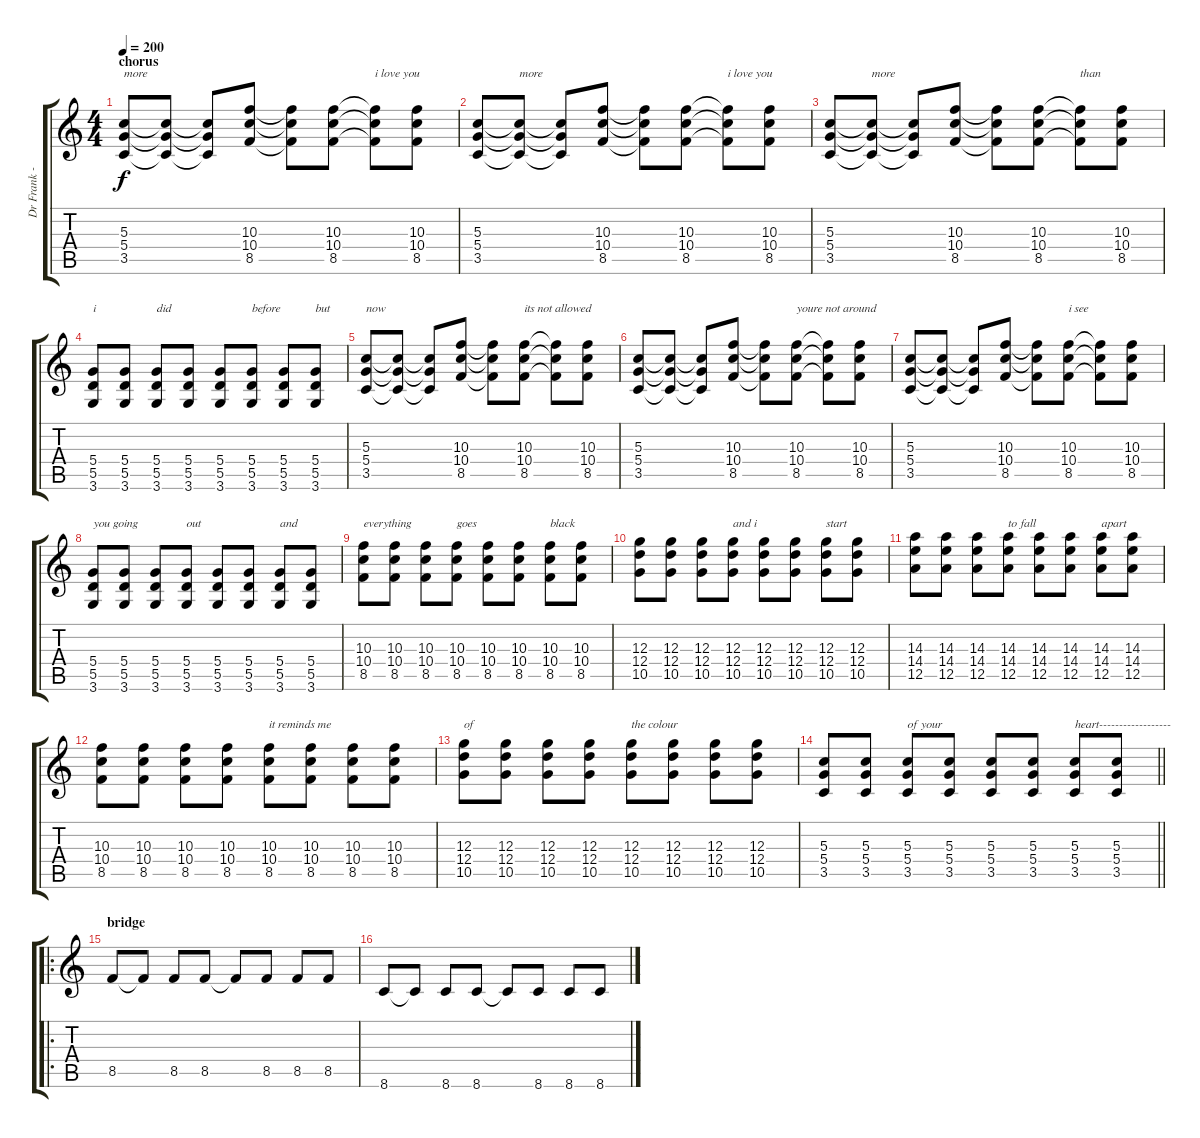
\track ("Dr Frank - Guitar, Vocals" "Dr Frank -") {instrument distortionguitar}
\staff {score tabs}
\tuning (E4 B3 G3 D3 A2 E2) {hide}
\ts (4 4)
\section ("" "chorus")
\tempo 200
\clef g2
\ks c
(5.3 5.4 3.5).8{txt "more" dy f} (5.3{t} 5.4{t} 3.5{t}).8 (5.3{t} 5.4{t} 3.5{t}).8 (10.3 10.4 8.5).8 (10.3{t} 10.4{t} 8.5{t}).8 (10.3 10.4 8.5).8 (10.3{t} 10.4{t} 8.5{t}).8{txt "i love you "} (10.3 10.4 8.5).8 |
(5.3 5.4 3.5).8 (5.3{t} 5.4{t} 3.5{t}).8{txt "more"} (5.3{t} 5.4{t} 3.5{t}).8 (10.3 10.4 8.5).8 (10.3{t} 10.4{t} 8.5{t}).8 (10.3 10.4 8.5).8 (10.3{t} 10.4{t} 8.5{t}).8{txt "i love you "} (10.3 10.4 8.5).8 |
(5.3 5.4 3.5).8 (5.3{t} 5.4{t} 3.5{t}).8{txt "more"} (5.3{t} 5.4{t} 3.5{t}).8 (10.3 10.4 8.5).8 (10.3{t} 10.4{t} 8.5{t}).8 (10.3 10.4 8.5).8 (10.3{t} 10.4{t} 8.5{t}).8{txt "than"} (10.3 10.4 8.5).8 |
(5.4 5.5 3.6).8{txt "i"} (5.4 5.5 3.6).8 (5.4 5.5 3.6).8{txt "did"} (5.4 5.5 3.6).8 (5.4 5.5 3.6).8 (5.4 5.5 3.6).8{txt "before"} (5.4 5.5 3.6).8 (5.4 5.5 3.6).8{txt "but"} |
(5.3 5.4 3.5).8{txt "now"} (5.3{t} 5.4{t} 3.5{t}).8 (5.3{t} 5.4{t} 3.5{t}).8 (10.3 10.4 8.5).8 (10.3{t} 10.4{t} 8.5{t}).8 (10.3 10.4 8.5).8{txt "its not allowed"} (10.3{t} 10.4{t} 8.5{t}).8 (10.3 10.4 8.5).8 |
(5.3 5.4 3.5).8 (5.3{t} 5.4{t} 3.5{t}).8 (5.3{t} 5.4{t} 3.5{t}).8 (10.3 10.4 8.5).8 (10.3{t} 10.4{t} 8.5{t}).8 (10.3 10.4 8.5).8{txt "youre not around"} (10.3{t} 10.4{t} 8.5{t}).8 (10.3 10.4 8.5).8 |
(5.3 5.4 3.5).8 (5.3{t} 5.4{t} 3.5{t}).8 (5.3{t} 5.4{t} 3.5{t}).8 (10.3 10.4 8.5).8 (10.3{t} 10.4{t} 8.5{t}).8 (10.3 10.4 8.5).8{txt "i see"} (10.3{t} 10.4{t} 8.5{t}).8 (10.3 10.4 8.5).8 |
(5.4 5.5 3.6).8{txt "you going"} (5.4 5.5 3.6).8 (5.4 5.5 3.6).8 (5.4 5.5 3.6).8{txt "out"} (5.4 5.5 3.6).8 (5.4 5.5 3.6).8 (5.4 5.5 3.6).8{txt "and"} (5.4 5.5 3.6).8 |
(10.3 10.4 8.5).8{txt "everything"} (10.3 10.4 8.5).8 (10.3 10.4 8.5).8 (10.3 10.4 8.5).8{txt "goes"} (10.3 10.4 8.5).8 (10.3 10.4 8.5).8 (10.3 10.4 8.5).8{txt "black"} (10.3 10.4 8.5).8 |
(12.3 12.4 10.5).8 (12.3 12.4 10.5).8 (12.3 12.4 10.5).8 (12.3 12.4 10.5).8{txt "and i"} (12.3 12.4 10.5).8 (12.3 12.4 10.5).8 (12.3 12.4 10.5).8{txt "start"} (12.3 12.4 10.5).8 |
(14.3 14.4 12.5).8 (14.3 14.4 12.5).8 (14.3 14.4 12.5).8 (14.3 14.4 12.5).8{txt "to fall"} (14.3 14.4 12.5).8 (14.3 14.4 12.5).8 (14.3 14.4 12.5).8{txt "apart"} (14.3 14.4 12.5).8 |
(10.3 10.4 8.5).8 (10.3 10.4 8.5).8 (10.3 10.4 8.5).8 (10.3 10.4 8.5).8 (10.3 10.4 8.5).8{txt "it reminds me"} (10.3 10.4 8.5).8 (10.3 10.4 8.5).8 (10.3 10.4 8.5).8 |
(12.3 12.4 10.5).8{txt "of"} (12.3 12.4 10.5).8 (12.3 12.4 10.5).8 (12.3 12.4 10.5).8 (12.3 12.4 10.5).8{txt "the colour "} (12.3 12.4 10.5).8 (12.3 12.4 10.5).8 (12.3 12.4 10.5).8 |
\barLineRight lightlight
(5.3 5.4 3.5).8 (5.3 5.4 3.5).8 (5.3 5.4 3.5).8{txt "of your"} (5.3 5.4 3.5).8 (5.3 5.4 3.5).8 (5.3 5.4 3.5).8 (5.3 5.4 3.5).8{txt "heart------------------"} (5.3 5.4 3.5).8 |
\ro
\section ("" "bridge")
8.5.8 8.5{t}.8 8.5.8 8.5.8 8.5{t}.8 8.5.8 8.5.8 8.5.8 |
8.6.8 8.6{t}.8 8.6.8 8.6.8 8.6{t}.8 8.6.8 8.6.8 8.6.8
